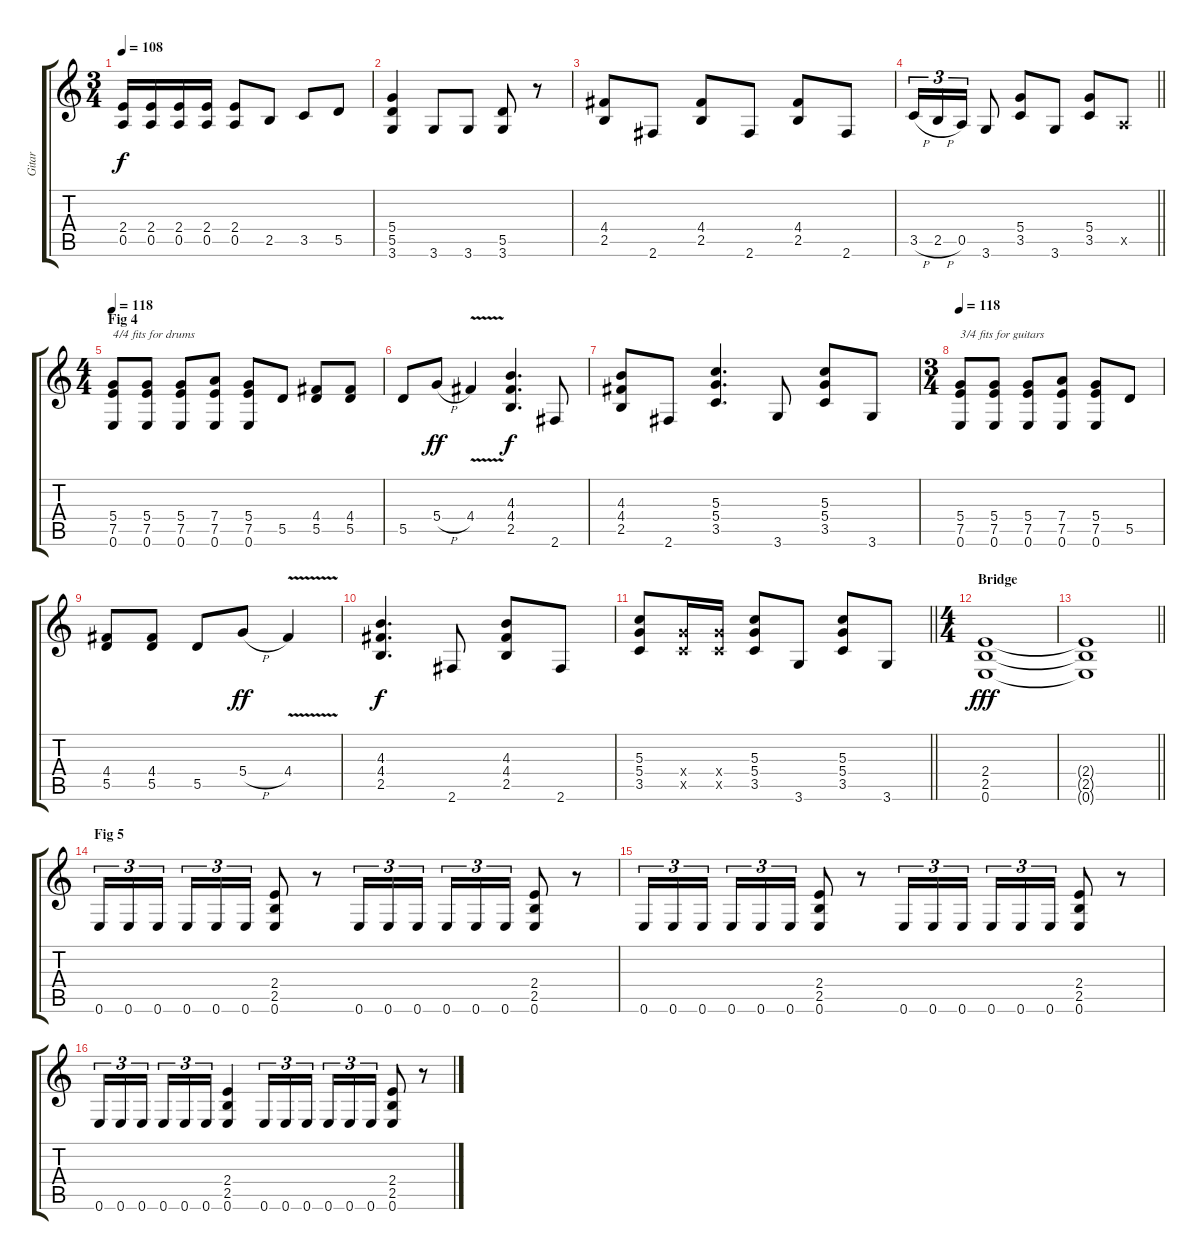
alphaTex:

\track ("Gitar" "Gitar") {instrument electricguitarclean}
\staff {score tabs}
\tuning (E4 B3 G3 D3 A2 E2) {hide}
\ts (3 4)
\tempo 108
\clef g2
\ks c
(2.4 0.5).16{dy f volume 12} (2.4 0.5).16 (2.4 0.5).16 (2.4 0.5).16 (2.4 0.5).8 2.5.8 3.5.8 5.5.8 |
(5.4 5.5 3.6).4 3.6.8 3.6.8 (5.5 3.6).8 r.8 |
(4.4 2.5).8 2.6.8 (4.4 2.5).8 2.6.8 (4.4 2.5).8 2.6.8 |
\barLineRight lightlight
3.5{h}.16{tu (3 2)} 2.5{h}.16{tu (3 2)} 0.5.16{tu (3 2)} 3.6.8 (5.4 3.5).8 3.6.8 (5.4 3.5).8 0.5{x}.8 |
\ts (4 4)
\section ("" "Fig 4")
\tempo 118
(5.4 7.5 0.6).8{txt "4/4 fits for drums" volume 16} (5.4 7.5 0.6).8 (5.4 7.5 0.6).8 (7.4 7.5 0.6).8 (5.4 7.5 0.6).8 5.5.8 (4.4 5.5).8 (4.4 5.5).8 |
5.5.8 5.4{h}.8{dy ff} 4.4{v}.4 (4.3 4.4 2.5).4{d dy f} 2.6.8 |
(4.3 4.4 2.5).8 2.6.8 (5.3 5.4 3.5).4{d} 3.6.8 (5.3 5.4 3.5).8 3.6.8 |
\ts (3 4)
\tempo 118
(5.4 7.5 0.6).8{txt "3/4 fits for guitars" volume 16} (5.4 7.5 0.6).8 (5.4 7.5 0.6).8 (7.4 7.5 0.6).8 (5.4 7.5 0.6).8 5.5.8 |
(4.4 5.5).8 (4.4 5.5).8 5.5.8 5.4{h}.8{dy ff} 4.4{v}.4 |
(4.3 4.4 2.5).4{d dy f} 2.6.8 (4.3 4.4 2.5).8 2.6.8 |
\barLineRight lightlight
(5.3 5.4 3.5).8 (5.4{x} 3.5{x}).16 (5.4{x} 3.5{x}).16 (5.3 5.4 3.5).8 3.6.8 (5.3 5.4 3.5).8 3.6.8 |
\ts (4 4)
\section ("" "Bridge")
(2.4 2.5 0.6).1{dy fff} |
\barLineRight lightlight
(2.4{t} 2.5{t} 0.6{t}).1 |
\section ("" "Fig 5")
0.6.16{tu (3 2)} 0.6.16{tu (3 2)} 0.6.16{tu (3 2) beam splitsecondary} 0.6.16{tu (3 2)} 0.6.16{tu (3 2)} 0.6.16{tu (3 2)} (2.4 2.5 0.6).8 r.8 0.6.16{tu (3 2)} 0.6.16{tu (3 2)} 0.6.16{tu (3 2) beam splitsecondary} 0.6.16{tu (3 2)} 0.6.16{tu (3 2)} 0.6.16{tu (3 2)} (2.4 2.5 0.6).8 r.8 |
0.6.16{tu (3 2)} 0.6.16{tu (3 2)} 0.6.16{tu (3 2) beam splitsecondary} 0.6.16{tu (3 2)} 0.6.16{tu (3 2)} 0.6.16{tu (3 2)} (2.4 2.5 0.6).8 r.8 0.6.16{tu (3 2)} 0.6.16{tu (3 2)} 0.6.16{tu (3 2) beam splitsecondary} 0.6.16{tu (3 2)} 0.6.16{tu (3 2)} 0.6.16{tu (3 2)} (2.4 2.5 0.6).8 r.8 |
0.6.16{tu (3 2)} 0.6.16{tu (3 2)} 0.6.16{tu (3 2) beam splitsecondary} 0.6.16{tu (3 2)} 0.6.16{tu (3 2)} 0.6.16{tu (3 2)} (2.4 2.5 0.6).4 0.6.16{tu (3 2)} 0.6.16{tu (3 2)} 0.6.16{tu (3 2) beam splitsecondary} 0.6.16{tu (3 2)} 0.6.16{tu (3 2)} 0.6.16{tu (3 2)} (2.4 2.5 0.6).8 r.8
